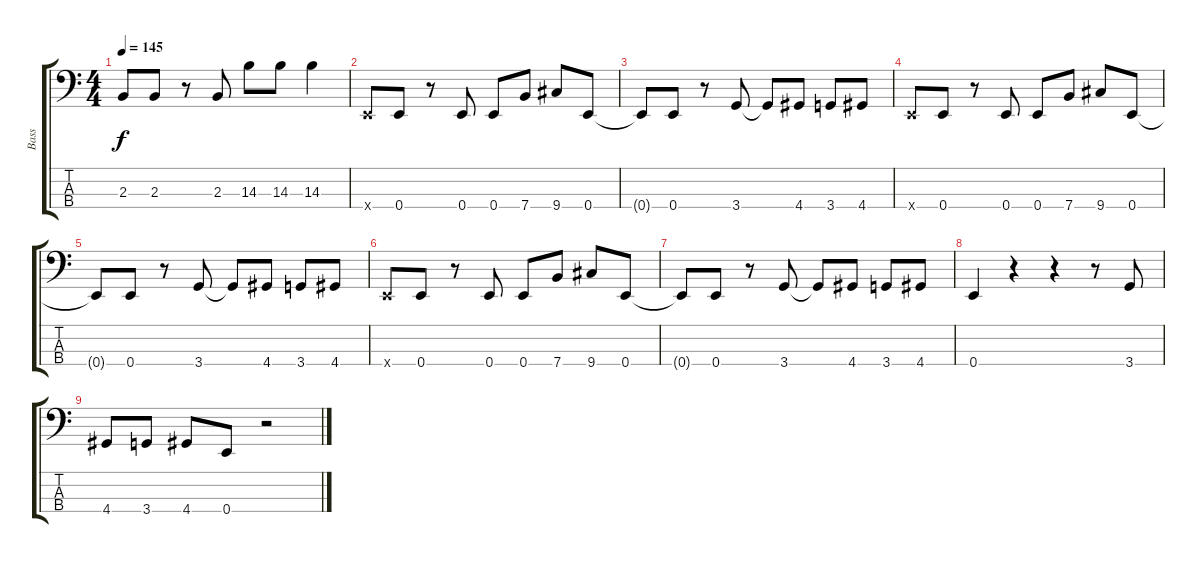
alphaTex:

\track ("Bass" "Bass") {instrument electricbasspick}
\staff {score tabs}
\tuning (G2 D2 A1 E1) {hide}
\ts (4 4)
\tempo 145
\clef f4
\ks c
2.3.8{dy f} 2.3.8 r.8 2.3.8 14.3.8 14.3.8 14.3.4 |
0.4{x}.8 0.4.8 r.8 0.4.8 0.4.8 7.4.8 9.4.8 0.4.8 |
0.4{t}.8 0.4.8 r.8 3.4.8 3.4{t}.8 4.4.8 3.4.8 4.4.8 |
0.4{x}.8 0.4.8 r.8 0.4.8 0.4.8 7.4.8 9.4.8 0.4.8 |
0.4{t}.8 0.4.8 r.8 3.4.8 3.4{t}.8 4.4.8 3.4.8 4.4.8 |
0.4{x}.8 0.4.8 r.8 0.4.8 0.4.8 7.4.8 9.4.8 0.4.8 |
0.4{t}.8 0.4.8 r.8 3.4.8 3.4{t}.8 4.4.8 3.4.8 4.4.8 |
0.4.4 r.4 r.4 r.8 3.4.8 |
4.4.8 3.4.8 4.4.8 0.4.8 r.2
